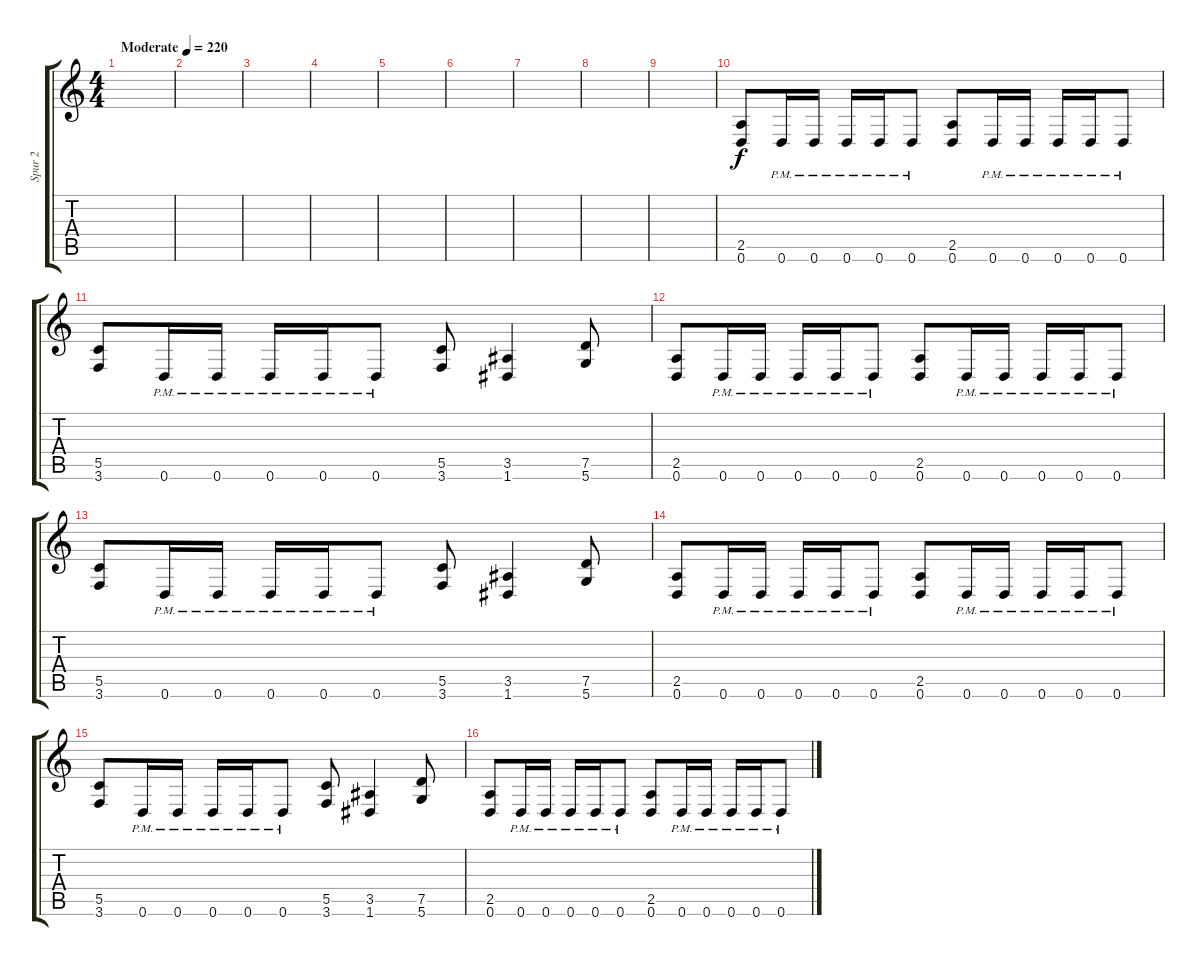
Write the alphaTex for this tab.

\track ("Spur 2" "Spur 2") {instrument distortionguitar}
\staff {score tabs}
\tuning (D4 A3 F3 C3 G2 D2) {hide}
\ts (4 4)
\tempo (220 "Moderate")
\clef g2
\ks c
|
|
|
|
|
|
|
|
|
(2.5 0.6).8 0.6{pm}.16 0.6{pm}.16 0.6{pm}.16 0.6{pm}.16 0.6{pm}.8 (2.5 0.6).8 0.6{pm}.16 0.6{pm}.16 0.6{pm}.16 0.6{pm}.16 0.6{pm}.8 |
(5.5 3.6).8 0.6{pm}.16 0.6{pm}.16 0.6{pm}.16 0.6{pm}.16 0.6{pm}.8 (5.5 3.6).8 (3.5 1.6).4 (7.5 5.6).8 |
(2.5 0.6).8 0.6{pm}.16 0.6{pm}.16 0.6{pm}.16 0.6{pm}.16 0.6{pm}.8 (2.5 0.6).8 0.6{pm}.16 0.6{pm}.16 0.6{pm}.16 0.6{pm}.16 0.6{pm}.8 |
(5.5 3.6).8 0.6{pm}.16 0.6{pm}.16 0.6{pm}.16 0.6{pm}.16 0.6{pm}.8 (5.5 3.6).8 (3.5 1.6).4 (7.5 5.6).8 |
(2.5 0.6).8 0.6{pm}.16 0.6{pm}.16 0.6{pm}.16 0.6{pm}.16 0.6{pm}.8 (2.5 0.6).8 0.6{pm}.16 0.6{pm}.16 0.6{pm}.16 0.6{pm}.16 0.6{pm}.8 |
(5.5 3.6).8 0.6{pm}.16 0.6{pm}.16 0.6{pm}.16 0.6{pm}.16 0.6{pm}.8 (5.5 3.6).8 (3.5 1.6).4 (7.5 5.6).8 |
(2.5 0.6).8 0.6{pm}.16 0.6{pm}.16 0.6{pm}.16 0.6{pm}.16 0.6{pm}.8 (2.5 0.6).8 0.6{pm}.16 0.6{pm}.16 0.6{pm}.16 0.6{pm}.16 0.6{pm}.8
